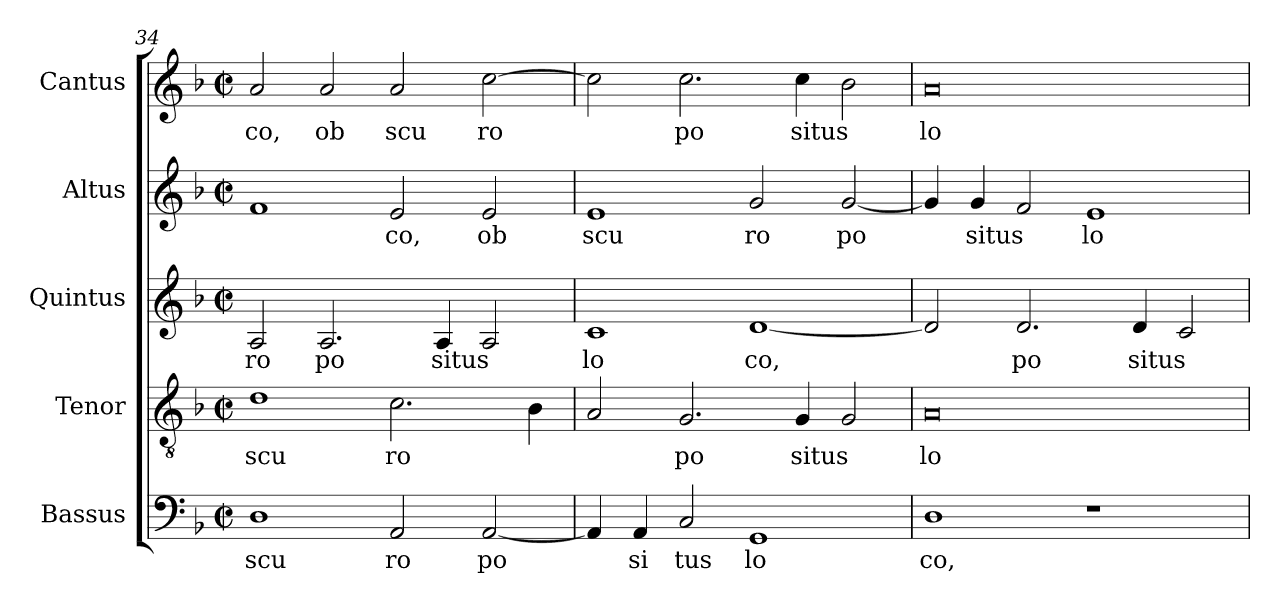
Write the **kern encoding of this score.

**kern	**text	**kern	**text	**kern	**text	**kern	**text	**kern	**text
*part5	*part5	*part4	*part4	*part3	*part3	*part2	*part2	*part1	*part1
*staff5	*staff5	*staff4	*staff4	*staff3	*staff3	*staff2	*staff2	*staff1	*staff1
*I"Bassus	*	*I"Tenor	*	*I"Quintus	*	*I"Altus	*	*I"Cantus	*
!!LO:PB:g=z
*clefF4	*	*clefGv2	*	*clefG2	*	*clefG2	*	*clefG2	*
*k[b-]	*	*k[b-]	*	*k[b-]	*	*k[b-]	*	*k[b-]	*
*F:	*	*F:	*	*F:	*	*F:	*	*F:	*
*M2/2	*	*M2/2	*	*M2/2	*	*M2/2	*	*M2/2	*
*met(c|)	*	*met(c|)	*	*met(c|)	*	*met(c|)	*	*met(c|)	*
=34	=34	=34	=34	=34	=34	=34	=34	=34	=34
!	!LO:LY:b	!	!LO:LY:b:cj	!	!LO:LY:b	!	!LO:LY:b:cj	!	!LO:LY:b
1D	scu	1d	scu	2A/	-ro	1f	.	2a/	co,
!	!	!	!	!	!LO:LY:b	!	!	!	!LO:LY:b
.	.	.	.	2.A/	po	.	.	2a/	ob
!	!LO:LY:b	!	!LO:LY:b:cj	!	!	!	!LO:LY:b:cj	!	!LO:LY:b
2AA/	ro	2.c\	ro	.	.	2e/	co,	2a/	scu
!	!	!	!	!	!LO:LY:b	!	!	!	!
.	.	.	.	4A/	situs	.	.	.	.
!	!LO:LY:b	!	!	!	!LO:LY:b	!	!LO:LY:b:cj	!	!LO:LY:b
[<2AA/	po	.	.	2A/	.	2e/	ob	[>2cc\	ro
!	!	!	!LO:LY:b:cj	!	!	!	!	!	!
.	.	4B-\	.	.	.	.	.	.	.
=35	=35	=35	=35	=35	=35	=35	=35	=35	=35
!	!LO:LY:b	!	!LO:LY:b:cj	!	!LO:LY:b	!	!LO:LY:b:cj	!	!LO:LY:b
4AA/]	.	2A/	.	1c	lo	1e	scu	2cc\]	.
!	!LO:LY:b	!	!	!	!	!	!	!	!
4AA/	si	.	.	.	.	.	.	.	.
!	!LO:LY:b	!	!LO:LY:b:cj	!	!	!	!	!	!LO:LY:b
2C/	tus	2.G/	po	.	.	.	.	2.cc\	po
!	!LO:LY:b	!	!	!	!LO:LY:b	!	!LO:LY:b:cj	!	!
1GG	lo	.	.	[<1d	co,	2g/	ro	.	.
!	!	!	!LO:LY:b:cj	!	!	!	!	!	!LO:LY:b
.	.	4G/	situs	.	.	.	.	4cc\	situs
!	!	!	!LO:LY:b:cj	!	!	!	!LO:LY:b:cj	!	!LO:LY:b
.	.	2G/	.	.	.	[<2g/	po	2b-\	.
=36	=36	=36	=36	=36	=36	=36	=36	=36	=36
!	!LO:LY:b	!	!LO:LY:b:cj	!	!LO:LY:b	!	!LO:LY:b:cj	!	!LO:LY:b
1D	co,	0A	lo	2d/]	.	4g/]	.	0a	lo
!	!	!	!	!	!	!	!LO:LY:b:cj	!	!
.	.	.	.	.	.	4g/	situs	.	.
!	!	!	!	!	!LO:LY:b	!	!LO:LY:b:cj	!	!
.	.	.	.	2.d/	po	2f/	.	.	.
!	!	!	!	!	!	!	!LO:LY:b:cj	!	!
1r	.	.	.	.	.	1e	lo	.	.
!	!	!	!	!	!LO:LY:b	!	!	!	!
.	.	.	.	4d/	situs	.	.	.	.
!	!	!	!	!	!LO:LY:b	!	!	!	!
.	.	.	.	2c/	.	.	.	.	.
=	=	=	=	=	=	=	=	=	=
*-	*-	*-	*-	*-	*-	*-	*-	*-	*-
